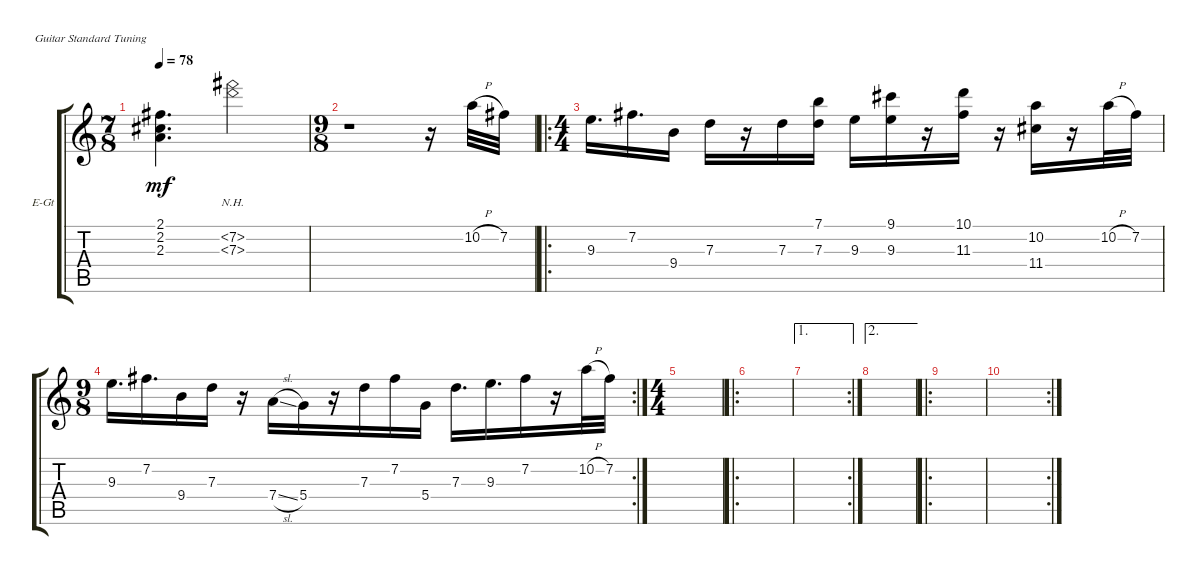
\defaultSystemsLayout 4
\bracketExtendMode groupsimilarinstruments
\firstSystemTrackNameOrientation horizontal
\otherSystemsTrackNameOrientation horizontal
\chordDiagramsInScore
\track ("Electric Guitar 1" "E-Gt") {instrument electricguitarclean}
\staff {score tabs}
\tuning (E4 B3 G3 D3 A2 E2)
\ts (7 8)
\tempo 78
\clef g2
\ks c
(2.1{t} 2.2{t} 2.3{t}).4{d dy mf} (7.3{nh} 7.2{nh}).2 |
\ts (9 8)
r.1 r.16 10.2{h}.32 7.2.32 |
\ro
\ts (4 4)
9.3.16{d} 7.2.16{d} 9.4.16 7.3.16 r.16 7.3.16 (7.1 7.3).16 9.3.16 (9.1 9.3).16 r.16 (11.3 10.1).16 r.16 (10.2 11.4).16 r.16 10.2{h}.32 7.2.32 |
\rc 2
\ts (9 8)
9.3.16{d} 7.2.16{d} 9.4.16 7.3.16 r.16 7.4{sl}.16 5.4.16 r.16 7.3.16 7.2.16 5.4.16 7.3.16{d} 9.3.16{d} 7.2.16 r.16 10.2{h}.32 7.2.32 |
\ts (4 4)
|
\ro
|
\ae 1
\rc 2
|
\ae 2
|
\ro
|
\rc 2
